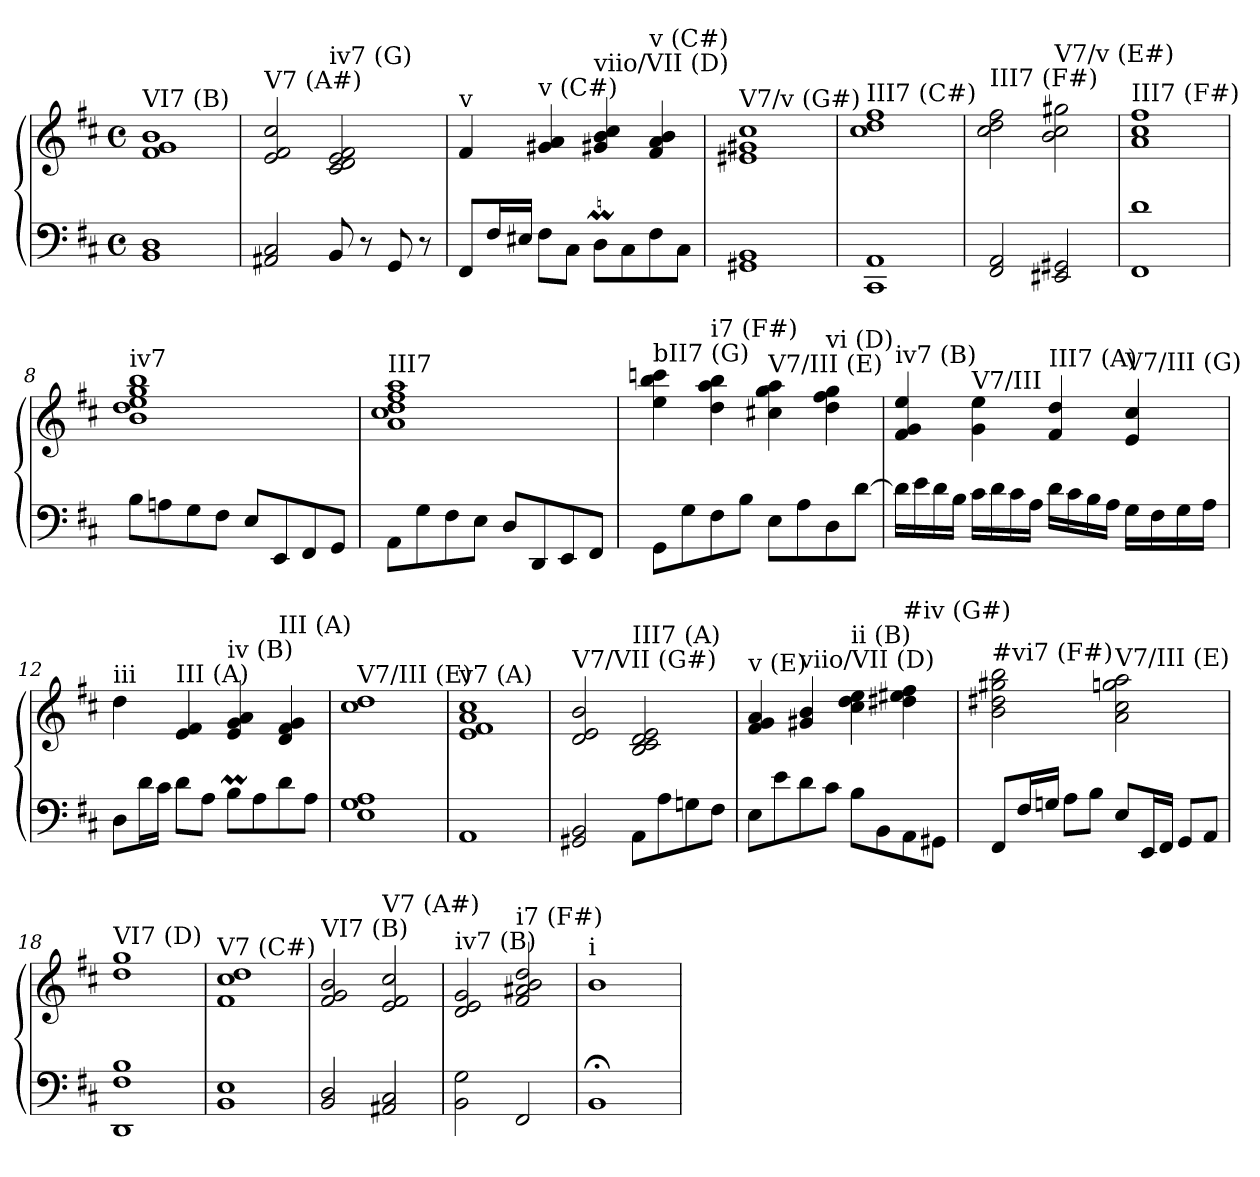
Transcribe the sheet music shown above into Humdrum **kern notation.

**kern	**kern
*part2	*part1
*staff2	*staff1
*clefF4	*clefG2
*k[f#c#]	*k[f#c#]
*b:	*b:
*M4/4	*M4/4
*met(c)	*met(c)
=1	=1
!	!LO:TX:a:t=VI7 (B)
1BB 1D	1f# 1g 1b
=2	=2
!	!LO:TX:a:t=V7 (A#)
2AA#X 2C#	2e 2f# 2cc#
!	!LO:TX:a:t=iv7 (G)
8BB/	2c# 2d 2e 2f#
8r	.
8GG/	.
8r	.
=3	=3
!	!LO:TX:a:t=v
8FF#/L	4f#
16F#/L	.
16E#X/JJ	.
!	!LO:TX:a:t=v (C#)
8F#\L	4g#X 4a
8C#\J	.
!	!LO:TX:a:t=viio/VII (D)
8DM\L	4g#X 4b 4cc#
8C#\	.
!	!LO:TX:a:t=v (C#)
8F#\	4f# 4a 4b
8C#\J	.
=4	=4
!	!LO:TX:a:t=V7/v (G#)
1GG#X 1BB	1e#X 1g#X 1cc#
=5	=5
!	!LO:TX:a:t=III7 (C#)
1CC# 1AA	1cc# 1dd 1ff#
=6	=6
!	!LO:TX:a:t=III7 (F#)
2FF# 2AA	2cc# 2dd 2ff#
!	!LO:TX:a:t=V7/v (E#)
2EE#X 2GG#X	2b 2cc# 2gg#X
=7	=7
!	!LO:TX:a:t=III7 (F#)
1FF# 1d	1a 1cc# 1ff#
=8	=8
!	!LO:TX:a:t=iv7
8B\L	1b 1dd 1ee 1gg 1bb
8An\	.
8G\	.
8F#\J	.
8E/L	.
8EE/	.
8FF#/	.
8GG/J	.
=9	=9
!	!LO:TX:a:t=III7
8AA\L	1a 1cc# 1dd 1ff# 1aa
8G\	.
8F#\	.
8E\J	.
8D/L	.
8DD/	.
8EE/	.
8FF#/J	.
=10	=10
!	!LO:TX:a:t=bII7 (G)
8GG\L	4ee 4bb 4cccn
8G\	.
!	!LO:TX:a:t=i7 (F#)
8F#\	4dd 4aa 4bb
8B\J	.
!	!LO:TX:a:t=V7/III (E)
8E\L	4cc#X 4gg 4aa
8A\	.
!	!LO:TX:a:t=vi (D)
8D\	4dd 4ff# 4gg
[8d\J	.
=11	=11
!	!LO:TX:a:t=iv7 (B)
16d\LL]	4f# 4g 4ee
16e\	.
16d\	.
16B\JJ	.
!	!LO:TX:a:t=V7/III
16c#\LL	4g 4ee
16d\	.
16c#\	.
16A\JJ	.
!	!LO:TX:a:t=III7 (A)
16d\LL	4f# 4dd
16c#\	.
16B\	.
16A\JJ	.
!	!LO:TX:a:t=V7/III (G)
16G\LL	4e 4cc#
16F#\	.
16G\	.
16A\JJ	.
=12	=12
!	!LO:TX:a:t=iii
8D\L	4dd
16d\L	.
16c#\JJ	.
!	!LO:TX:a:t=III (A)
8d\L	4e 4f#
8A\J	.
!	!LO:TX:a:t=iv (B)
8BM\L	4e 4g 4a
8A\	.
!	!LO:TX:a:t=III (A)
8d\	4d 4f# 4g
8A\J	.
=13	=13
!	!LO:TX:a:t=V7/III (E)
1E 1G 1A	1cc# 1dd
=14	=14
!	!LO:TX:a:t=v7 (A)
1AA	1e 1f# 1a 1cc#
=15	=15
!	!LO:TX:a:t=V7/VII (G#)
2GG#X 2BB	2d 2e 2b
!	!LO:TX:a:t=III7 (A)
8AA\L	2B 2c# 2d 2e
8A\	.
8Gn\	.
8F#\J	.
=16	=16
!	!LO:TX:a:t=v (E)
8E\L	4f# 4g 4a
8e\	.
!	!LO:TX:a:t=viio/VII (D)
8d\	4g#X 4b
8c#\J	.
!	!LO:TX:a:t=ii (B)
8B\L	4cc# 4dd 4ee
8BB\	.
!	!LO:TX:a:t=#iv (G#)
8AA\	4dd#X 4ee#X 4ff#
8GG#X\J	.
=17	=17
!	!LO:TX:a:t=#vi7 (F#)
8FF#/L	2b 2dd#X 2gg#X 2bb
16F#/L	.
16Gn/JJ	.
8A\L	.
8B\J	.
!	!LO:TX:a:t=V7/III (E)
8E/L	2a 2cc# 2ggn 2aa
16EE/L	.
16FF#/JJ	.
8GG/L	.
8AA/J	.
=18	=18
!	!LO:TX:a:t=VI7 (D)
1DD 1F# 1B	1dd 1gg
=19	=19
!	!LO:TX:a:t=V7 (C#)
1BB 1E	1f# 1cc# 1dd
=20	=20
!	!LO:TX:a:t=VI7 (B)
2BB 2D	2f# 2g 2b
!	!LO:TX:a:t=V7 (A#)
2AA#X 2C#	2e 2f# 2cc#
=21	=21
!	!LO:TX:a:t=iv7 (B)
2BB 2G	2d 2e 2g
!	!LO:TX:a:t=i7 (F#)
2FF#	2f# 2a#X 2b 2dd
=22	=22
!	!LO:TX:a:t=i
1BB;	1b
=	=
*-	*-
